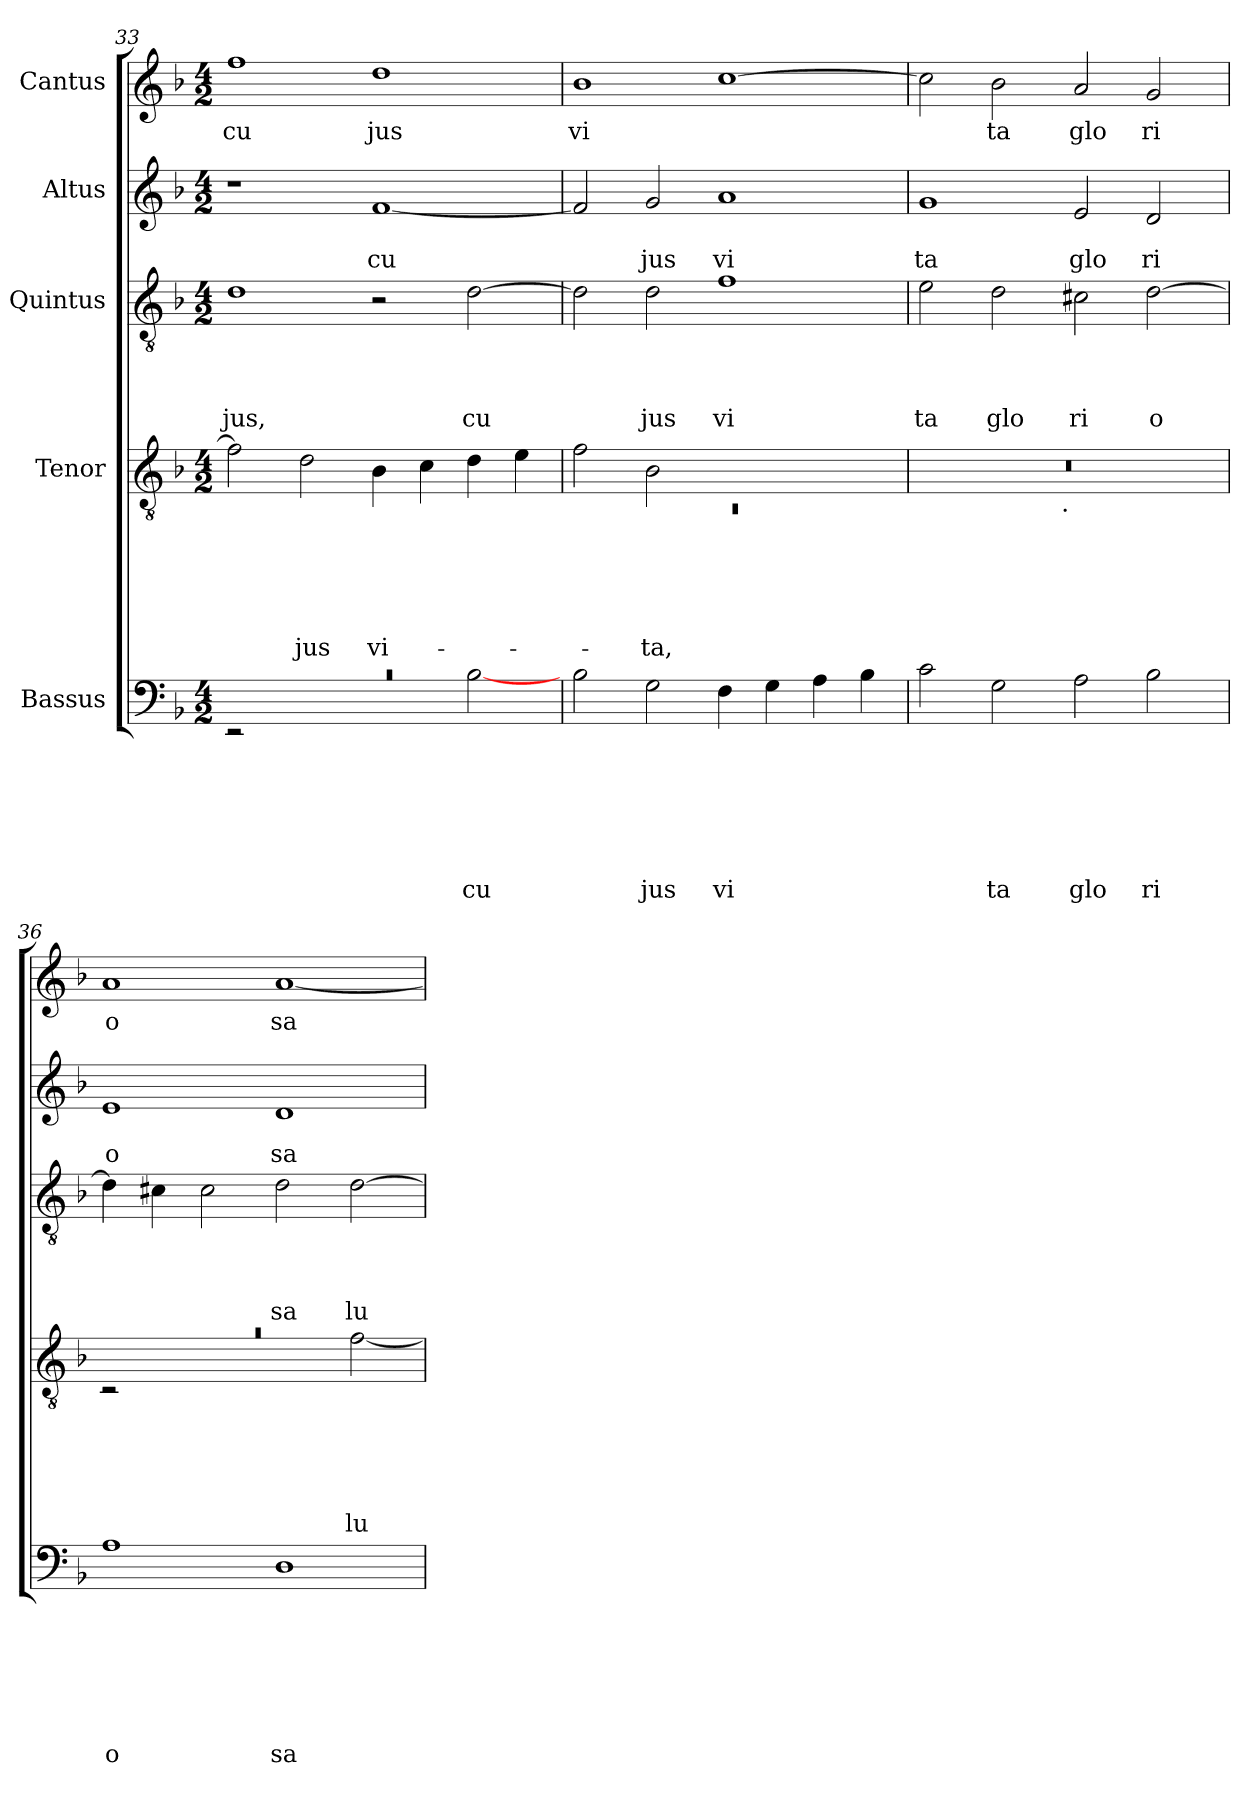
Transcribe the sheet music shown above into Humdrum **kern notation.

**kern	**text	**text	**text	**text	**text	**text	**text	**kern	**text	**text	**text	**text	**text	**text	**kern	**text	**text	**text	**text	**kern	**text	**text	**kern	**text
*part5	*part5	*part5	*part5	*part5	*part5	*part5	*part5	*part4	*part4	*part4	*part4	*part4	*part4	*part4	*part3	*part3	*part3	*part3	*part3	*part2	*part2	*part2	*part1	*part1
*staff5	*staff5	*staff5	*staff5	*staff5	*staff5	*staff5	*staff5	*staff4	*staff4	*staff4	*staff4	*staff4	*staff4	*staff4	*staff3	*staff3	*staff3	*staff3	*staff3	*staff2	*staff2	*staff2	*staff1	*staff1
*I"Bassus	*	*	*	*	*	*	*	*I"Tenor	*	*	*	*	*	*	*I"Quintus	*	*	*	*	*I"Altus	*	*	*I"Cantus	*
*clefF4	*	*	*	*	*	*	*	*clefGv2	*	*	*	*	*	*	*clefGv2	*	*	*	*	*clefG2	*	*	*clefG2	*
*k[b-]	*	*	*	*	*	*	*	*k[b-]	*	*	*	*	*	*	*k[b-]	*	*	*	*	*k[b-]	*	*	*k[b-]	*
*F:	*	*	*	*	*	*	*	*F:	*	*	*	*	*	*	*F:	*	*	*	*	*F:	*	*	*F:	*
*M4/2	*	*	*	*	*	*	*	*M4/2	*	*	*	*	*	*	*M4/2	*	*	*	*	*M4/2	*	*	*M4/2	*
=33	=33	=33	=33	=33	=33	=33	=33	=33	=33	=33	=33	=33	=33	=33	=33	=33	=33	=33	=33	=33	=33	=33	=33	=33
!LO:N:vis=1	!	!	!	!	!	!	!	!	!	!	!	!	!	!	!	!	!	!	!LO:LY:b	!	!	!	!	!LO:LY:b
*^	*	*	*	*	*	*	*	*	*	*	*	*	*	*	*	*	*	*	*	*	*	*	*	*
0rc	2rEE	.	.	.	.	.	.	.	2f\]	.	.	.	.	.	.	1d	.	.	.	jus,	1r	.	.	1ff	cu
!	!	!	!	!	!	!	!	!	!	!	!	!	!	!	!LO:LY:b	!	!	!	!	!	!	!	!	!	!
.	1ryy	.	.	.	.	.	.	.	2d\	.	.	.	.	.	-jus	.	.	.	.	.	.	.	.	.	.
!	!	!	!	!	!	!	!	!	!	!	!	!	!	!	!LO:LY:b	!	!	!	!	!	!	!	!LO:LY:b	!	!LO:LY:b
.	.	.	.	.	.	.	.	.	4B-\	.	.	.	.	.	vi-	2r	.	.	.	.	[<1f	.	cu	1dd	jus
.	.	.	.	.	.	.	.	.	4c\	.	.	.	.	.	.	.	.	.	.	.	.	.	.	.	.
!	!	!	!	!	!	!	!	!LO:LY:b	!	!	!	!	!	!	!	!	!	!	!	!LO:LY:b	!	!	!	!	!
.	[>2B-\	.	.	.	.	.	.	cu	4d\	.	.	.	.	.	.	[>2d\	.	.	.	cu	.	.	.	.	.
.	.	.	.	.	.	.	.	.	4e\	.	.	.	.	.	.	.	.	.	.	.	.	.	.	.	.
*v	*v	*	*	*	*	*	*	*	*	*	*	*	*	*	*	*	*	*	*	*	*	*	*	*	*
=34	=34	=34	=34	=34	=34	=34	=34	=34	=34	=34	=34	=34	=34	=34	=34	=34	=34	=34	=34	=34	=34	=34	=34	=34
*	*	*	*	*	*	*	*	*^	*	*	*	*	*	*	*	*	*	*	*	*	*	*	*	*
!	!	!	!	!	!	!	!	!	!LO:N:vis=1	!	!	!	!	!	!	!	!	!	!	!	!	!	!	!	!LO:LY:b
2B-\	.	.	.	.	.	.	.	2f\	0rC	.	.	.	.	.	.	2d\]	.	.	.	.	2f/]	.	.	1b-	vi
!	!	!	!	!	!	!	!LO:LY:b	!	!	!	!	!	!	!	!LO:LY:b	!	!	!	!	!LO:LY:b	!	!	!LO:LY:b	!	!
2G\	.	.	.	.	.	.	jus	2B-\	.	.	.	.	.	.	-ta,	2d\	.	.	.	jus	2g/	.	jus	.	.
!	!	!	!	!	!	!	!LO:LY:b	!	!	!	!	!	!	!	!	!	!	!	!	!LO:LY:b	!	!	!LO:LY:b	!	!
4F\	.	.	.	.	.	.	vi	1ryy	.	.	.	.	.	.	.	1f	.	.	.	vi	1a	.	vi	[>1cc	.
4G\	.	.	.	.	.	.	.	.	.	.	.	.	.	.	.	.	.	.	.	.	.	.	.	.	.
4A\	.	.	.	.	.	.	.	.	.	.	.	.	.	.	.	.	.	.	.	.	.	.	.	.	.
4B-\	.	.	.	.	.	.	.	.	.	.	.	.	.	.	.	.	.	.	.	.	.	.	.	.	.
=35	=35	=35	=35	=35	=35	=35	=35	=35	=35	=35	=35	=35	=35	=35	=35	=35	=35	=35	=35	=35	=35	=35	=35	=35	=35
!	!	!	!	!	!	!	!	!	!	!	!	!	!	!	!	!	!	!	!	!LO:LY:b	!	!	!LO:LY:b	!	!
2c\	.	.	.	.	.	.	.	0r	2ryy	.	.	.	.	.	.	2e\	.	.	.	ta	1g	.	ta	2cc\]	.
!	!	!	!	!	!	!	!LO:LY:b	!	!	!	!	!	!	!	!	!	!	!	!	!LO:LY:b	!	!	!	!	!LO:LY:b
2G\	.	.	.	.	.	.	ta	.	4...ryy	.	.	.	.	.	.	2d\	.	.	.	glo	.	.	.	2b-\	ta
!	!	!	!	!	!	!	!	!	!LO:TX:b:t=.	!	!	!	!	!	!	!	!	!	!	!	!	!	!	!	!
.	.	.	.	.	.	.	.	.	1ryy	.	.	.	.	.	.	.	.	.	.	.	.	.	.	.	.
!	!	!	!	!	!	!	!LO:LY:b	!	!	!	!	!	!	!	!	!	!	!	!	!LO:LY:b	!	!	!LO:LY:b	!	!LO:LY:b
2A\	.	.	.	.	.	.	glo	.	.	.	.	.	.	.	.	2c#X\	.	.	.	ri	2e/	.	glo	2a/	glo
!	!	!	!	!	!	!	!LO:LY:b	!	!	!	!	!	!	!	!	!	!	!	!	!LO:LY:b	!	!	!LO:LY:b	!	!LO:LY:b
2B-\	.	.	.	.	.	.	ri	.	.	.	.	.	.	.	.	[>2d\	.	.	.	o	2d/	.	ri	2g/	ri
.	.	.	.	.	.	.	.	.	32ryy	.	.	.	.	.	.	.	.	.	.	.	.	.	.	.	.
=36	=36	=36	=36	=36	=36	=36	=36	=36	=36	=36	=36	=36	=36	=36	=36	=36	=36	=36	=36	=36	=36	=36	=36	=36	=36
!	!	!	!	!	!	!	!LO:LY:b	!LO:N:vis=1	!	!	!	!	!	!	!	!	!	!	!	!	!	!	!LO:LY:b	!	!LO:LY:b
1A	.	.	.	.	.	.	o	0ra	2rC	.	.	.	.	.	.	4d\]	.	.	.	.	1e	.	o	1a	o
.	.	.	.	.	.	.	.	.	.	.	.	.	.	.	.	4c#X\	.	.	.	.	.	.	.	.	.
.	.	.	.	.	.	.	.	.	1ryy	.	.	.	.	.	.	2c#\	.	.	.	.	.	.	.	.	.
!	!	!	!	!	!	!	!LO:LY:b	!	!	!	!	!	!	!	!	!	!	!	!	!LO:LY:b	!	!	!LO:LY:b	!	!LO:LY:b
1D	.	.	.	.	.	.	sa	.	.	.	.	.	.	.	.	2d\	.	.	.	sa	1d	.	sa	[<1a	sa
!	!	!	!	!	!	!	!	!	!	!	!	!	!	!	!LO:LY:b	!	!	!	!	!LO:LY:b	!	!	!	!	!
.	.	.	.	.	.	.	.	.	[>2f\	.	.	.	.	.	lu-	[>2d\	.	.	.	lu	.	.	.	.	.
*	*	*	*	*	*	*	*	*v	*v	*	*	*	*	*	*	*	*	*	*	*	*	*	*	*	*
=	=	=	=	=	=	=	=	=	=	=	=	=	=	=	=	=	=	=	=	=	=	=	=	=
*-	*-	*-	*-	*-	*-	*-	*-	*-	*-	*-	*-	*-	*-	*-	*-	*-	*-	*-	*-	*-	*-	*-	*-	*-
